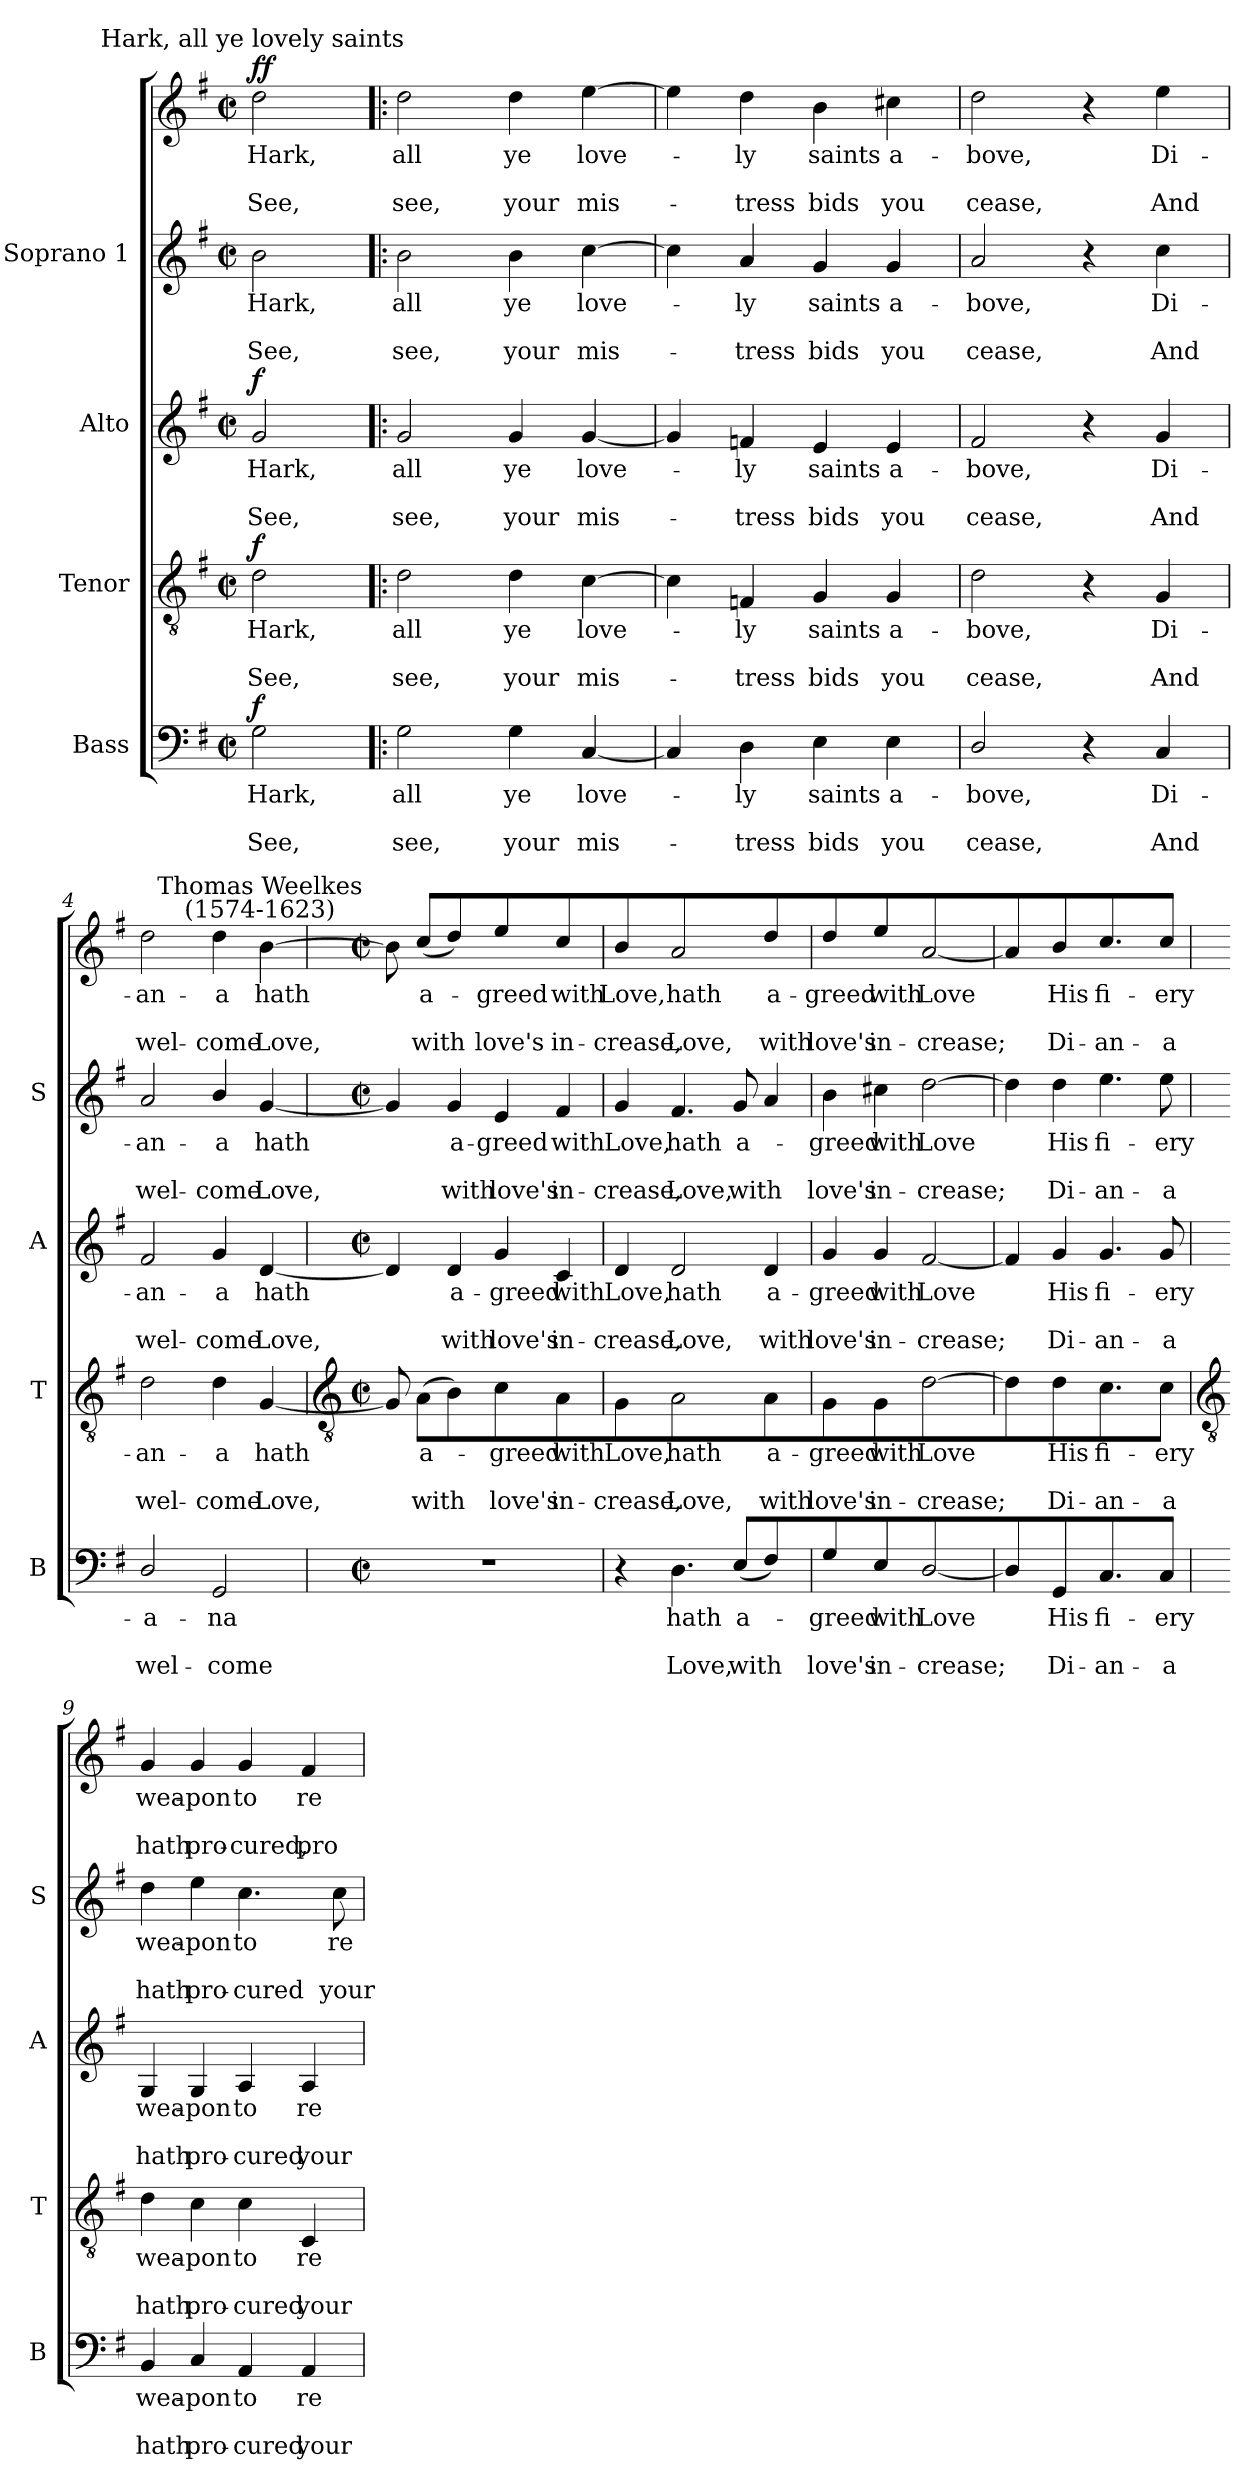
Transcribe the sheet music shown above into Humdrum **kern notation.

**kern	**text	**text	**text	**dynam	**kern	**text	**text	**text	**dynam	**kern	**text	**text	**text	**dynam	**kern	**text	**text	**text	**kern	**text	**text	**text	**dynam
*part4	*part4	*part4	*part4	*part4	*part3	*part3	*part3	*part3	*part3	*part2	*part2	*part2	*part2	*part2	*part1	*part1	*part1	*part1	*part1	*part1	*part1	*part1	*part1
*staff5	*staff5	*staff5	*staff5	*staff5	*staff4	*staff4	*staff4	*staff4	*staff4	*staff3	*staff3	*staff3	*staff3	*staff3	*staff2	*staff2	*staff2	*staff2	*staff1	*staff1	*staff1	*staff1	*staff1/2
*I"Bass	*	*	*	*	*I"Tenor	*	*	*	*	*I"Alto	*	*	*	*	*I"Soprano 1	*	*	*	*	*	*	*	*
*I'B	*	*	*	*	*I'T	*	*	*	*	*I'A	*	*	*	*	*I'S	*	*	*	*	*	*	*	*
*clefF4	*	*	*	*	*clefGv2	*	*	*	*	*clefG2	*	*	*	*	*clefG2	*	*	*	*clefG2	*	*	*	*
*k[f#]	*	*	*	*	*k[f#]	*	*	*	*	*k[f#]	*	*	*	*	*k[f#]	*	*	*	*k[f#]	*	*	*	*
*G:	*	*	*	*	*G:	*	*	*	*	*G:	*	*	*	*	*G:	*	*	*	*G:	*	*	*	*
*M2/2	*	*	*	*	*M2/2	*	*	*	*	*M2/2	*	*	*	*	*M2/2	*	*	*	*M2/2	*	*	*	*
*met(c|)	*	*	*	*	*met(c|)	*	*	*	*	*met(c|)	*	*	*	*	*met(c|)	*	*	*	*met(c|)	*	*	*	*
=	=	=	=	=	=	=	=	=	=	=	=	=	=	=	=	=	=	=	=	=	=	=	=
!	!	!	!	!	!	!	!	!	!	!	!	!	!	!	!	!	!	!	!LO:TX:a:cj:t=Hark, all ye lovely saints	!	!	!	!
!	!LO:LY:b	!	!LO:LY:b	!LO:DY:b	!	!LO:LY:b	!	!LO:LY:b	!LO:DY:b	!	!LO:LY:b	!	!LO:LY:b	!LO:DY:b	!	!LO:LY:b	!	!LO:LY:b	!	!LO:LY:b	!	!LO:LY:b	!LO:DY:b=2
!	!	!	!	!	!	!	!	!	!	!	!	!	!	!	!	!	!	!	!	!	!	!	!LO:DY:n=1:b
2G	Hark,	.	See,	f	2d	Hark,	.	See,	f	2g	Hark,	.	See,	f	2b	Hark,	.	See,	2dd	Hark,	.	See,	f f
=1!|:	=1!|:	=1!|:	=1!|:	=1!|:	=1!|:	=1!|:	=1!|:	=1!|:	=1!|:	=1!|:	=1!|:	=1!|:	=1!|:	=1!|:	=1!|:	=1!|:	=1!|:	=1!|:	=1!|:	=1!|:	=1!|:	=1!|:	=1!|:
!	!LO:LY:b	!	!LO:LY:b	!	!	!LO:LY:b	!	!LO:LY:b	!	!	!LO:LY:b	!	!LO:LY:b	!	!	!LO:LY:b	!	!LO:LY:b	!	!LO:LY:b	!	!LO:LY:b	!
2G	all	.	see,	.	2d	all	.	see,	.	2g	all	.	see,	.	2b	all	.	see,	2dd	all	.	see,	.
!	!LO:LY:b	!	!LO:LY:b	!	!	!LO:LY:b	!	!LO:LY:b	!	!	!LO:LY:b	!	!LO:LY:b	!	!	!LO:LY:b	!	!LO:LY:b	!	!LO:LY:b	!	!LO:LY:b	!
4G	ye	.	your	.	4d	ye	.	your	.	4g	ye	.	your	.	4b	ye	.	your	4dd	ye	.	your	.
!	!LO:LY:b	!	!LO:LY:b	!	!	!LO:LY:b	!	!LO:LY:b	!	!	!LO:LY:b	!	!LO:LY:b	!	!	!LO:LY:b	!	!LO:LY:b	!	!LO:LY:b	!	!LO:LY:b	!
[4C	love-	.	mis-	.	[4c	love-	.	mis-	.	[4g	love-	.	mis-	.	[4cc	love-	.	mis-	[4ee	love-	.	mis-	.
=2	=2	=2	=2	=2	=2	=2	=2	=2	=2	=2	=2	=2	=2	=2	=2	=2	=2	=2	=2	=2	=2	=2	=2
4C]	.	.	.	.	4c]	.	.	.	.	4g]	.	.	.	.	4cc]	.	.	.	4ee]	.	.	.	.
!	!LO:LY:b	!	!LO:LY:b	!	!	!LO:LY:b	!	!LO:LY:b	!	!	!LO:LY:b	!	!LO:LY:b	!	!	!LO:LY:b	!	!LO:LY:b	!	!LO:LY:b	!	!LO:LY:b	!
4D	ly	.	tress	.	4Fn	ly	.	tress	.	4fn	ly	.	tress	.	4a	ly	.	tress	4dd	ly	.	tress	.
!	!LO:LY:b	!	!LO:LY:b	!	!	!LO:LY:b	!	!LO:LY:b	!	!	!LO:LY:b	!	!LO:LY:b	!	!	!LO:LY:b	!	!LO:LY:b	!	!LO:LY:b	!	!LO:LY:b	!
4E	saints	.	bids	.	4G	saints	.	bids	.	4e	saints	.	bids	.	4g	saints	.	bids	4b	saints	.	bids	.
!	!LO:LY:b	!	!LO:LY:b	!	!	!LO:LY:b	!	!LO:LY:b	!	!	!LO:LY:b	!	!LO:LY:b	!	!	!LO:LY:b	!	!LO:LY:b	!	!LO:LY:b	!	!LO:LY:b	!
4E	a-	.	-you	.	4G	a-	.	-you	.	4e	a-	.	-you	.	4g	a-	.	-you	4cc#X	a-	.	-you	.
=3	=3	=3	=3	=3	=3	=3	=3	=3	=3	=3	=3	=3	=3	=3	=3	=3	=3	=3	=3	=3	=3	=3	=3
!	!LO:LY:b	!	!LO:LY:b	!	!	!LO:LY:b	!	!LO:LY:b	!	!	!LO:LY:b	!	!LO:LY:b	!	!	!LO:LY:b	!	!LO:LY:b	!	!LO:LY:b	!	!LO:LY:b	!
2D/	bove,	.	cease,	.	2d	bove,	.	cease,	.	2f#	bove,	.	cease,	.	2a	bove,	.	cease,	2dd	bove,	.	cease,	.
4r	.	.	.	.	4r	.	.	.	.	4r	.	.	.	.	4r	.	.	.	4r	.	.	.	.
!	!LO:LY:b	!	!LO:LY:b	!	!	!LO:LY:b	!	!LO:LY:b	!	!	!LO:LY:b	!	!LO:LY:b	!	!	!LO:LY:b	!	!LO:LY:b	!	!LO:LY:b	!	!LO:LY:b	!
4C	Di-	.	-And	.	4G	Di-	.	-And	.	4g	Di-	.	-And	.	4cc	Di-	.	-And	4ee	Di-	.	-And	.
=4	=4	=4	=4	=4	=4	=4	=4	=4	=4	=4	=4	=4	=4	=4	=4	=4	=4	=4	=4	=4	=4	=4	=4
!	!LO:LY:b	!	!LO:LY:b	!	!	!LO:LY:b	!	!LO:LY:b	!	!	!LO:LY:b	!	!LO:LY:b	!	!	!LO:LY:b	!	!LO:LY:b	!	!LO:LY:b	!	!LO:LY:b	!
2D/	a-	.	-wel-	.	2d	an-	.	-wel-	.	2f#	an-	.	-wel-	.	2a	an-	.	-wel-	2dd	an-	.	-wel-	.
!	!LO:LY:b	!	!LO:LY:b	!	!	!LO:LY:b	!	!LO:LY:b	!	!	!LO:LY:b	!	!LO:LY:b	!	!	!LO:LY:b	!	!LO:LY:b	!	!LO:LY:b	!	!LO:LY:b	!
2GG	-na	.	come	.	4d	-a	.	come	.	4g	-a	.	come	.	4b/	-a	.	come	4dd	-a	.	come	.
!	!	!	!	!	!	!	!	!	!	!	!	!	!	!	!	!	!	!	!LO:TX:a:cj:t=Thomas Weelkes\n(1574-1623)	!	!	!	!
!	!	!	!	!	!	!LO:LY:b	!	!LO:LY:b	!	!	!LO:LY:b	!	!LO:LY:b	!	!	!LO:LY:b	!	!LO:LY:b	!	!LO:LY:b	!	!LO:LY:b	!
.	.	.	.	.	[4G	hath	.	Love,	.	[4d	hath	.	Love,	.	[4g	hath	.	Love,	[4b	hath	.	Love,	.
!!LO:LB:g=z
=5	=5	=5	=5	=5	=5	=5	=5	=5	=5	=5	=5	=5	=5	=5	=5	=5	=5	=5	=5	=5	=5	=5	=5
*	*	*	*	*	*clefGv2	*	*	*	*	*	*	*	*	*	*	*	*	*	*	*	*	*	*
*M2/2	*	*	*	*	*M2/2	*	*	*	*	*M2/2	*	*	*	*	*M2/2	*	*	*	*M2/2	*	*	*	*
*met(c|)	*	*	*	*	*met(c|)	*	*	*	*	*met(c|)	*	*	*	*	*met(c|)	*	*	*	*met(c|)	*	*	*	*
1r	.	.	.	.	8G]	.	.	.	.	4d]	.	.	.	.	4g]	.	.	.	8b]	.	.	.	.
!	!	!	!	!	!	!LO:LY:b	!	!LO:LY:b	!	!	!	!	!	!	!	!	!	!	!	!LO:LY:b	!	!LO:LY:b	!
.	.	.	.	.	(<8AL	a-	.	with	.	.	.	.	.	.	.	.	.	.	(>8ccL	a-	.	with	.
!	!	!	!	!	!	!	!	!	!	!	!LO:LY:b	!	!LO:LY:b	!	!	!LO:LY:b	!	!LO:LY:b	!	!	!	!	!
.	.	.	.	.	4B)	.	.	.	.	4d	a-	.	-with	.	4g	-a-	.	-with	4dd)	.	.	.	.
!	!	!	!	!	!	!LO:LY:b	!	!LO:LY:b	!	!	!LO:LY:b	!	!LO:LY:b	!	!	!LO:LY:b	!	!LO:LY:b	!	!LO:LY:b	!	!LO:LY:b	!
.	.	.	.	.	4c	greed	.	love's	.	4g	greed	.	love's	.	4e	greed	.	love's	4ee	greed	.	love's	.
!	!	!	!	!	!	!LO:LY:b	!	!LO:LY:b	!	!	!LO:LY:b	!	!LO:LY:b	!	!	!LO:LY:b	!	!LO:LY:b	!	!LO:LY:b	!	!LO:LY:b	!
.	.	.	.	.	4A	with	.	in-	.	4c	with	.	in-	.	4f#	with	.	in-	4cc	with	.	in-	.
=6	=6	=6	=6	=6	=6	=6	=6	=6	=6	=6	=6	=6	=6	=6	=6	=6	=6	=6	=6	=6	=6	=6	=6
!	!	!	!	!	!	!LO:LY:b	!	!LO:LY:b	!	!	!LO:LY:b	!	!LO:LY:b	!	!	!LO:LY:b	!	!LO:LY:b	!	!LO:LY:b	!	!LO:LY:b	!
4r	.	.	.	.	4G	-Love,	.	crease,	.	4d	-Love,	.	crease,	.	4g	Love,	.	crease,	4b/	-Love,	.	crease,	.
!	!LO:LY:b	!	!LO:LY:b	!	!	!LO:LY:b	!	!LO:LY:b	!	!	!LO:LY:b	!	!LO:LY:b	!	!	!LO:LY:b	!	!LO:LY:b	!	!LO:LY:b	!	!LO:LY:b	!
4.D	hath	.	Love,	.	2A	hath	.	Love,	.	2d	hath	.	Love,	.	4.f#	hath	.	Love,	2a	hath	.	Love,	.
!	!LO:LY:b	!	!LO:LY:b	!	!	!	!	!	!	!	!	!	!	!	!	!LO:LY:b	!	!LO:LY:b	!	!	!	!	!
(>8EL	a-	.	with	.	.	.	.	.	.	.	.	.	.	.	8g	a-	.	with	.	.	.	.	.
!	!	!	!	!	!	!LO:LY:b	!	!LO:LY:b	!	!	!LO:LY:b	!	!LO:LY:b	!	!	!	!	!	!	!LO:LY:b	!	!LO:LY:b	!
4F#)	.	.	.	.	4A	a-	.	-with	.	4d	a-	.	-with	.	4a	.	.	.	4dd	a-	.	-with	.
=7	=7	=7	=7	=7	=7	=7	=7	=7	=7	=7	=7	=7	=7	=7	=7	=7	=7	=7	=7	=7	=7	=7	=7
!	!LO:LY:b	!	!LO:LY:b	!	!	!LO:LY:b	!	!LO:LY:b	!	!	!LO:LY:b	!	!LO:LY:b	!	!	!LO:LY:b	!	!LO:LY:b	!	!LO:LY:b	!	!LO:LY:b	!
4G	greed	.	love's	.	4G	greed	.	love's	.	4g	greed	.	love's	.	4b	greed	.	love's	4dd	greed	.	love's	.
!	!LO:LY:b	!	!LO:LY:b	!	!	!LO:LY:b	!	!LO:LY:b	!	!	!LO:LY:b	!	!LO:LY:b	!	!	!LO:LY:b	!	!LO:LY:b	!	!LO:LY:b	!	!LO:LY:b	!
4E	with	.	in-	.	4G	with	.	in-	.	4g	with	.	in-	.	4cc#X	with	.	in-	4ee	with	.	in-	.
!	!LO:LY:b	!	!LO:LY:b	!	!	!LO:LY:b	!	!LO:LY:b	!	!	!LO:LY:b	!	!LO:LY:b	!	!	!LO:LY:b	!	!LO:LY:b	!	!LO:LY:b	!	!LO:LY:b	!
[2D/	-Love	.	crease;	.	[2d	-Love	.	crease;	.	[2f#	-Love	.	crease;	.	[2dd	-Love	.	crease;	[2a	-Love	.	crease;	.
=8	=8	=8	=8	=8	=8	=8	=8	=8	=8	=8	=8	=8	=8	=8	=8	=8	=8	=8	=8	=8	=8	=8	=8
4D/]	.	.	.	.	4d]	.	.	.	.	4f#]	.	.	.	.	4dd]	.	.	.	4a]	.	.	.	.
!	!LO:LY:b	!	!LO:LY:b	!	!	!LO:LY:b	!	!LO:LY:b	!	!	!LO:LY:b	!	!LO:LY:b	!	!	!LO:LY:b	!	!LO:LY:b	!	!LO:LY:b	!	!LO:LY:b	!
4GG	His	.	Di-	.	4d	His	.	Di-	.	4g	His	.	Di-	.	4dd	His	.	Di-	4b	His	.	Di-	.
!	!LO:LY:b	!	!LO:LY:b	!	!	!LO:LY:b	!	!LO:LY:b	!	!	!LO:LY:b	!	!LO:LY:b	!	!	!LO:LY:b	!	!LO:LY:b	!	!LO:LY:b	!	!LO:LY:b	!
4.C	-fi-	.	-an-	.	4.c	-fi-	.	-an-	.	4.g	-fi-	.	-an-	.	4.ee	-fi-	.	-an-	4.cc	-fi-	.	-an-	.
!	!LO:LY:b	!	!LO:LY:b	!	!	!LO:LY:b	!	!LO:LY:b	!	!	!LO:LY:b	!	!LO:LY:b	!	!	!LO:LY:b	!	!LO:LY:b	!	!LO:LY:b	!	!LO:LY:b	!
8CJ	-ery	.	a	.	8cJ	-ery	.	a	.	8g	-ery	.	a	.	8ee	-ery	.	a	8ccJ	-ery	.	a	.
!!LO:LB:g=z
=9	=9	=9	=9	=9	=9	=9	=9	=9	=9	=9	=9	=9	=9	=9	=9	=9	=9	=9	=9	=9	=9	=9	=9
*	*	*	*	*	*clefGv2	*	*	*	*	*	*	*	*	*	*	*	*	*	*	*	*	*	*
!	!LO:LY:b	!	!LO:LY:b	!	!	!LO:LY:b	!	!LO:LY:b	!	!	!LO:LY:b	!	!LO:LY:b	!	!	!LO:LY:b	!	!LO:LY:b	!	!LO:LY:b	!	!LO:LY:b	!
4BB	wea-	.	-hath	.	4d	wea-	.	-hath	.	4G	wea-	.	-hath	.	4dd	-wea-	.	-hath	4g	wea-	.	-hath	.
!	!LO:LY:b	!	!LO:LY:b	!	!	!LO:LY:b	!	!LO:LY:b	!	!	!LO:LY:b	!	!LO:LY:b	!	!	!LO:LY:b	!	!LO:LY:b	!	!LO:LY:b	!	!LO:LY:b	!
4C	pon	.	pro-	.	4c	pon	.	pro-	.	4G	pon	.	pro-	.	4ee	pon	.	pro-	4g	pon	.	pro-	.
!	!LO:LY:b	!	!LO:LY:b	!	!	!LO:LY:b	!	!LO:LY:b	!	!	!LO:LY:b	!	!LO:LY:b	!	!	!LO:LY:b	!	!LO:LY:b	!	!LO:LY:b	!	!LO:LY:b	!
4AA	-to	.	cured	.	4c	-to	.	cured	.	4A	-to	.	cured	.	4.cc	-to	.	cured	4g	-to	.	cured,	.
!	!LO:LY:b	!	!LO:LY:b	!	!	!LO:LY:b	!	!LO:LY:b	!	!	!LO:LY:b	!	!LO:LY:b	!	!	!	!	!	!	!LO:LY:b	!	!LO:LY:b	!
4AA	re-	.	-your	.	4C	re-	.	-your	.	4A	re-	.	-your	.	.	.	.	.	4f#	re-	.	-pro-	.
!	!	!	!	!	!	!	!	!	!	!	!	!	!	!	!	!LO:LY:b	!	!LO:LY:b	!	!	!	!	!
.	.	.	.	.	.	.	.	.	.	.	.	.	.	.	8cc	re-	.	-your	.	.	.	.	.
=	=	=	=	=	=	=	=	=	=	=	=	=	=	=	=	=	=	=	=	=	=	=	=
*-	*-	*-	*-	*-	*-	*-	*-	*-	*-	*-	*-	*-	*-	*-	*-	*-	*-	*-	*-	*-	*-	*-	*-
